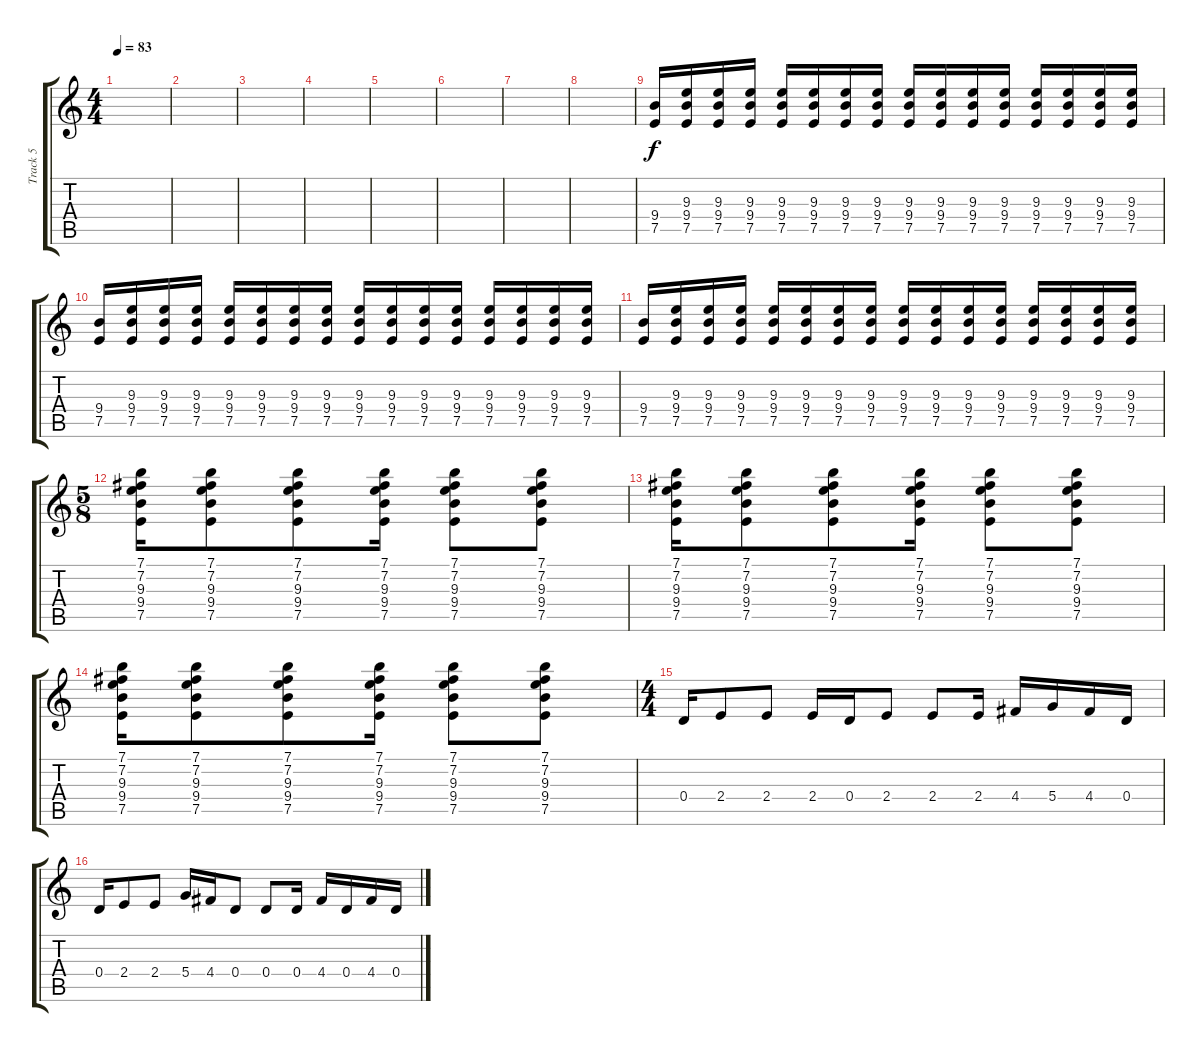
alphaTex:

\track ("Track 5" "Track 5") {instrument overdrivenguitar}
\staff {score tabs}
\tuning (E4 B3 G3 D3 A2 E2) {hide}
\ts (4 4)
\tempo 83
\clef g2
\ks c
|
|
|
|
|
|
|
|
(9.4 7.5).16 (9.3 9.4 7.5).16 (9.3 9.4 7.5).16 (9.3 9.4 7.5).16 (9.3 9.4 7.5).16 (9.3 9.4 7.5).16 (9.3 9.4 7.5).16 (9.3 9.4 7.5).16 (9.3 9.4 7.5).16 (9.3 9.4 7.5).16 (9.3 9.4 7.5).16 (9.3 9.4 7.5).16 (9.3 9.4 7.5).16 (9.3 9.4 7.5).16 (9.3 9.4 7.5).16 (9.3 9.4 7.5).16 |
(9.4 7.5).16 (9.3 9.4 7.5).16 (9.3 9.4 7.5).16 (9.3 9.4 7.5).16 (9.3 9.4 7.5).16 (9.3 9.4 7.5).16 (9.3 9.4 7.5).16 (9.3 9.4 7.5).16 (9.3 9.4 7.5).16 (9.3 9.4 7.5).16 (9.3 9.4 7.5).16 (9.3 9.4 7.5).16 (9.3 9.4 7.5).16 (9.3 9.4 7.5).16 (9.3 9.4 7.5).16 (9.3 9.4 7.5).16 |
(9.4 7.5).16 (9.3 9.4 7.5).16 (9.3 9.4 7.5).16 (9.3 9.4 7.5).16 (9.3 9.4 7.5).16 (9.3 9.4 7.5).16 (9.3 9.4 7.5).16 (9.3 9.4 7.5).16 (9.3 9.4 7.5).16 (9.3 9.4 7.5).16 (9.3 9.4 7.5).16 (9.3 9.4 7.5).16 (9.3 9.4 7.5).16 (9.3 9.4 7.5).16 (9.3 9.4 7.5).16 (9.3 9.4 7.5).16 |
\ts (5 8)
(7.1 7.2 9.3 9.4 7.5).16 (7.1 7.2 9.3 9.4 7.5).8 (7.1 7.2 9.3 9.4 7.5).8 (7.1 7.2 9.3 9.4 7.5).16 (7.1 7.2 9.3 9.4 7.5).8 (7.1 7.2 9.3 9.4 7.5).8 |
(7.1 7.2 9.3 9.4 7.5).16 (7.1 7.2 9.3 9.4 7.5).8 (7.1 7.2 9.3 9.4 7.5).8 (7.1 7.2 9.3 9.4 7.5).16 (7.1 7.2 9.3 9.4 7.5).8 (7.1 7.2 9.3 9.4 7.5).8 |
(7.1 7.2 9.3 9.4 7.5).16 (7.1 7.2 9.3 9.4 7.5).8 (7.1 7.2 9.3 9.4 7.5).8 (7.1 7.2 9.3 9.4 7.5).16 (7.1 7.2 9.3 9.4 7.5).8 (7.1 7.2 9.3 9.4 7.5).8 |
\ts (4 4)
0.4.16 2.4.8 2.4.8 2.4.16 0.4.16 2.4.8 2.4.8 2.4.16 4.4.16 5.4.16 4.4.16 0.4.16 |
0.4.16 2.4.8 2.4.8 5.4.16 4.4.16 0.4.8 0.4.8 0.4.16 4.4.16 0.4.16 4.4.16 0.4.16
